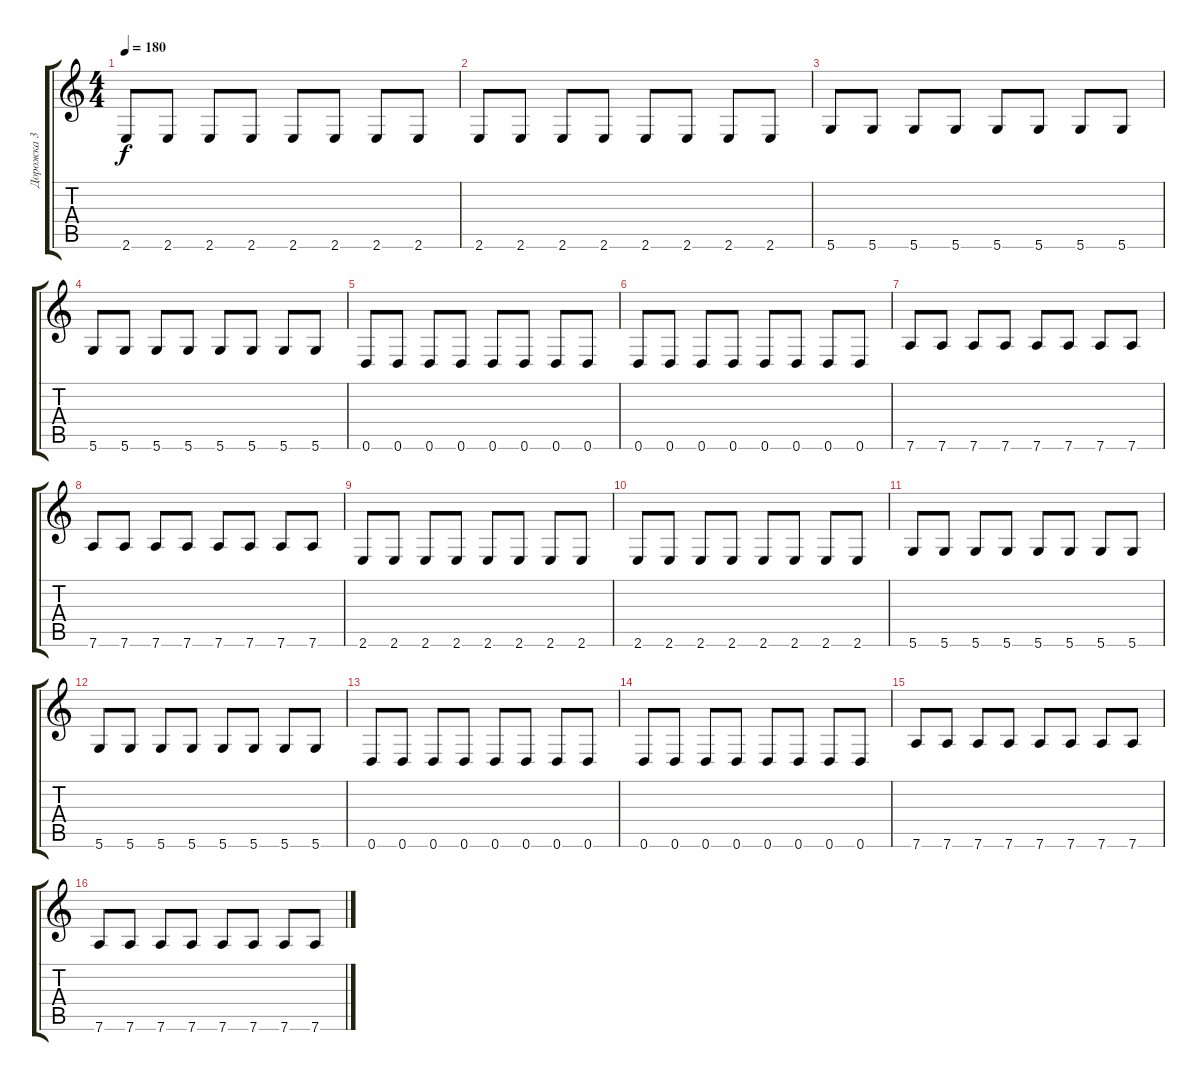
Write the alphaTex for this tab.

\track ("Дорожка 3" "Дорожка 3") {instrument electricbassfinger}
\staff {score tabs}
\tuning (E4 B3 G3 D3 A2 D2) {hide}
\ts (4 4)
\tempo 180
\clef g2
\ks c
2.6.8{dy f} 2.6.8 2.6.8 2.6.8 2.6.8 2.6.8 2.6.8 2.6.8 |
2.6.8 2.6.8 2.6.8 2.6.8 2.6.8 2.6.8 2.6.8 2.6.8 |
5.6.8 5.6.8 5.6.8 5.6.8 5.6.8 5.6.8 5.6.8 5.6.8 |
5.6.8 5.6.8 5.6.8 5.6.8 5.6.8 5.6.8 5.6.8 5.6.8 |
0.6.8 0.6.8 0.6.8 0.6.8 0.6.8 0.6.8 0.6.8 0.6.8 |
0.6.8 0.6.8 0.6.8 0.6.8 0.6.8 0.6.8 0.6.8 0.6.8 |
7.6.8 7.6.8 7.6.8 7.6.8 7.6.8 7.6.8 7.6.8 7.6.8 |
7.6.8 7.6.8 7.6.8 7.6.8 7.6.8 7.6.8 7.6.8 7.6.8 |
2.6.8 2.6.8 2.6.8 2.6.8 2.6.8 2.6.8 2.6.8 2.6.8 |
2.6.8 2.6.8 2.6.8 2.6.8 2.6.8 2.6.8 2.6.8 2.6.8 |
5.6.8 5.6.8 5.6.8 5.6.8 5.6.8 5.6.8 5.6.8 5.6.8 |
5.6.8 5.6.8 5.6.8 5.6.8 5.6.8 5.6.8 5.6.8 5.6.8 |
0.6.8 0.6.8 0.6.8 0.6.8 0.6.8 0.6.8 0.6.8 0.6.8 |
0.6.8 0.6.8 0.6.8 0.6.8 0.6.8 0.6.8 0.6.8 0.6.8 |
7.6.8 7.6.8 7.6.8 7.6.8 7.6.8 7.6.8 7.6.8 7.6.8 |
7.6.8 7.6.8 7.6.8 7.6.8 7.6.8 7.6.8 7.6.8 7.6.8
